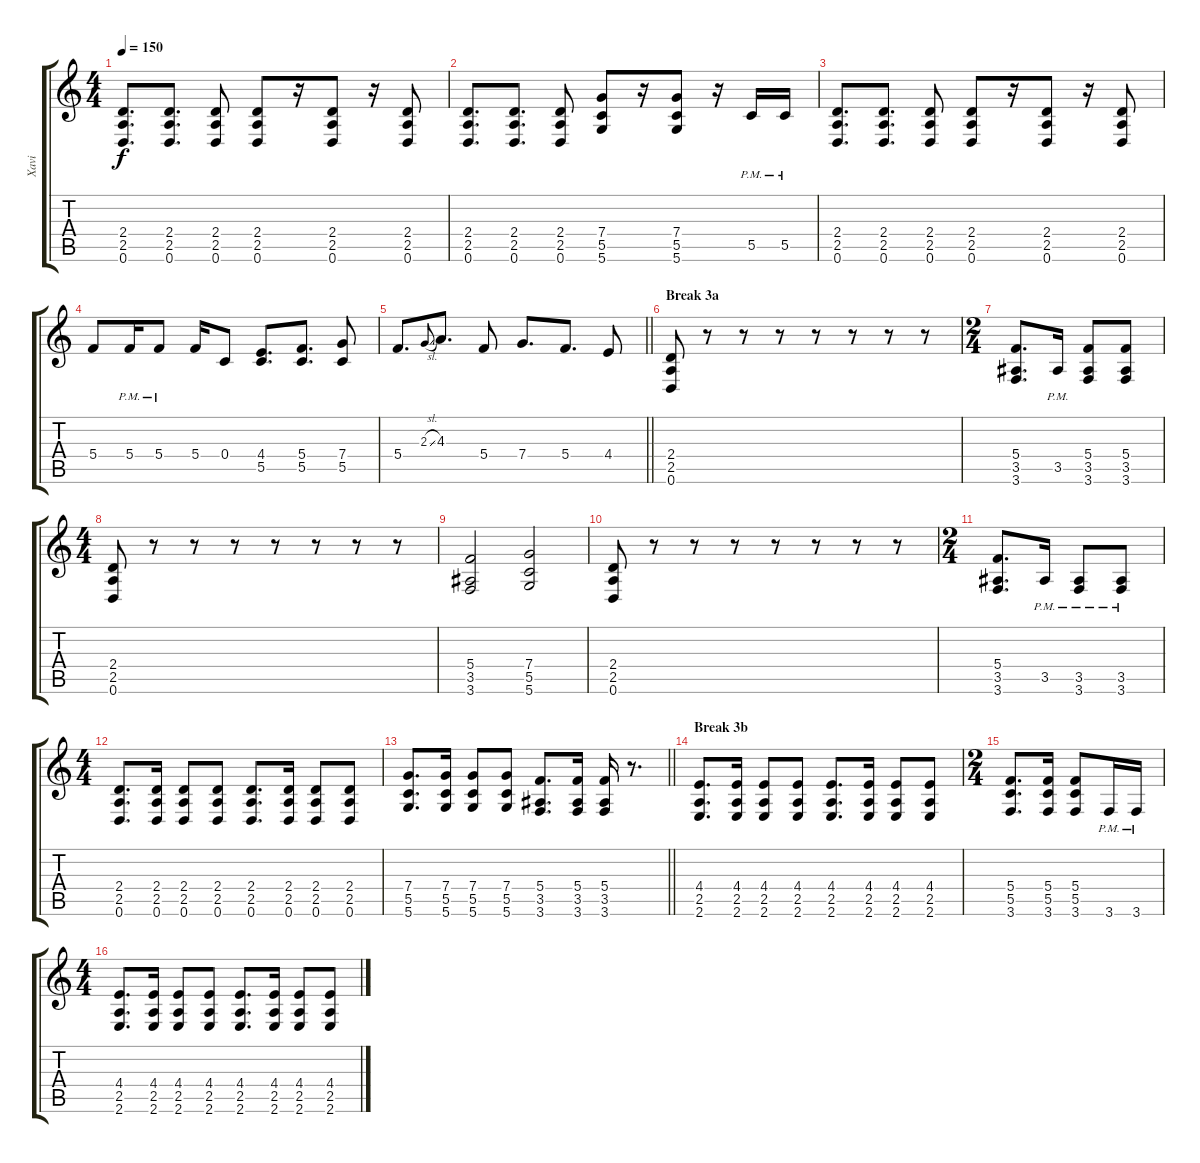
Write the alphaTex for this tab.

\track ("Xavi" "Xavi") {instrument distortionguitar}
\staff {score tabs}
\tuning (D4 A3 F3 C3 G2 D2) {hide}
\ts (4 4)
\tempo 150
\clef g2
\ks c
(2.4 2.5 0.6).8{d dy f} (2.4 2.5 0.6).8{d} (2.4 2.5 0.6).8 (2.4 2.5 0.6).8 r.16 (2.4 2.5 0.6).8 r.16 (2.4 2.5 0.6).8 |
(2.4 2.5 0.6).8{d} (2.4 2.5 0.6).8{d} (2.4 2.5 0.6).8 (7.4 5.5 5.6).8 r.16 (7.4 5.5 5.6).8 r.16 5.5{pm}.16 5.5{pm}.16 |
(2.4 2.5 0.6).8{d} (2.4 2.5 0.6).8{d} (2.4 2.5 0.6).8 (2.4 2.5 0.6).8 r.16 (2.4 2.5 0.6).8 r.16 (2.4 2.5 0.6).8 |
5.4.8 5.4{pm}.16 5.4{pm}.8 5.4.16 0.4.8 (4.4 5.5).8{d} (5.4 5.5).8{d} (7.4 5.5).8 |
\barLineRight lightlight
5.4.8{d} 2.3{sl}.8{gr onbeat} 4.3.8{d} 5.4.8 7.4.8{d} 5.4.8{d} 4.4.8 |
\section ("" "Break 3a")
(2.4 2.5 0.6).8 r.8 r.8 r.8 r.8 r.8 r.8 r.8 |
\ts (2 4)
(5.4 3.5 3.6).8{d} 3.5{pm}.16 (5.4 3.5 3.6).8 (5.4 3.5 3.6).8 |
\ts (4 4)
(2.4 2.5 0.6).8 r.8 r.8 r.8 r.8 r.8 r.8 r.8 |
(5.4 3.5 3.6).2 (7.4 5.5 5.6).2 |
(2.4 2.5 0.6).8 r.8 r.8 r.8 r.8 r.8 r.8 r.8 |
\ts (2 4)
(5.4 3.5 3.6).8{d} 3.5{pm}.16 (3.5{pm} 3.6{pm}).8 (3.5{pm} 3.6{pm}).8 |
\ts (4 4)
(2.4 2.5 0.6).8{d} (2.4 2.5 0.6).16 (2.4 2.5 0.6).8 (2.4 2.5 0.6).8 (2.4 2.5 0.6).8{d} (2.4 2.5 0.6).16 (2.4 2.5 0.6).8 (2.4 2.5 0.6).8 |
\barLineRight lightlight
(7.4 5.5 5.6).8{d} (7.4 5.5 5.6).16 (7.4 5.5 5.6).8 (7.4 5.5 5.6).8 (5.4 3.5 3.6).8{d} (5.4 3.5 3.6).16 (5.4 3.5 3.6).16 r.8{d} |
\section ("" "Break 3b")
(4.4 2.5 2.6).8{d} (4.4 2.5 2.6).16 (4.4 2.5 2.6).8 (4.4 2.5 2.6).8 (4.4 2.5 2.6).8{d} (4.4 2.5 2.6).16 (4.4 2.5 2.6).8 (4.4 2.5 2.6).8 |
\ts (2 4)
(5.4 5.5 3.6).8{d} (5.4 5.5 3.6).16 (5.4 5.5 3.6).8 3.6{pm}.16 3.6{pm}.16 |
\ts (4 4)
(4.4 2.5 2.6).8{d} (4.4 2.5 2.6).16 (4.4 2.5 2.6).8 (4.4 2.5 2.6).8 (4.4 2.5 2.6).8{d} (4.4 2.5 2.6).16 (4.4 2.5 2.6).8 (4.4 2.5 2.6).8
